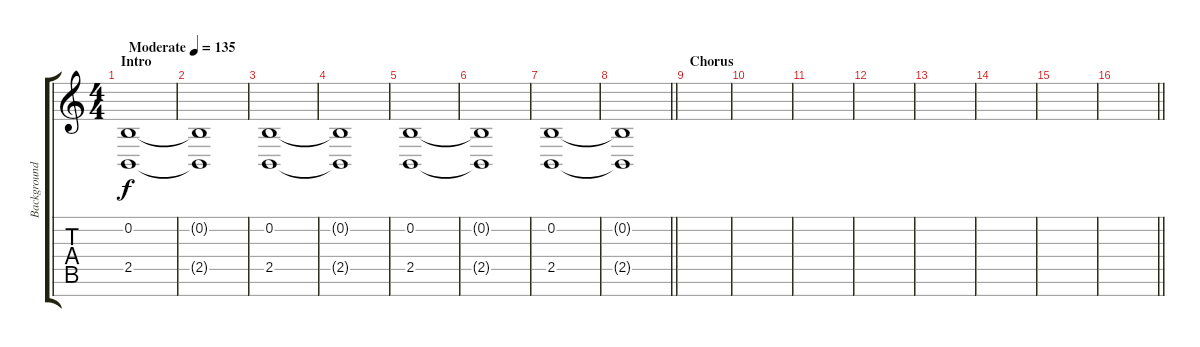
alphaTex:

\track ("Background Sounds" "Background") {instrument seashore}
\staff {score tabs}
\tuning (E4 B3 G3 D3 A2 E2 B1) {hide}
\ts (4 4)
\section ("" "Intro")
\tempo (135 "Moderate")
\clef g2
\ks c
(0.2 2.5).1{dy f instrument seashore} |
(0.2{t} 2.5{t}).1 |
(0.2 2.5).1 |
(0.2{t} 2.5{t}).1 |
(0.2 2.5).1 |
(0.2{t} 2.5{t}).1 |
(0.2 2.5).1 |
\barLineRight lightlight
(0.2{t} 2.5{t}).1 |
\section ("" "Chorus")
|
|
|
|
|
|
|
\barLineRight lightlight
